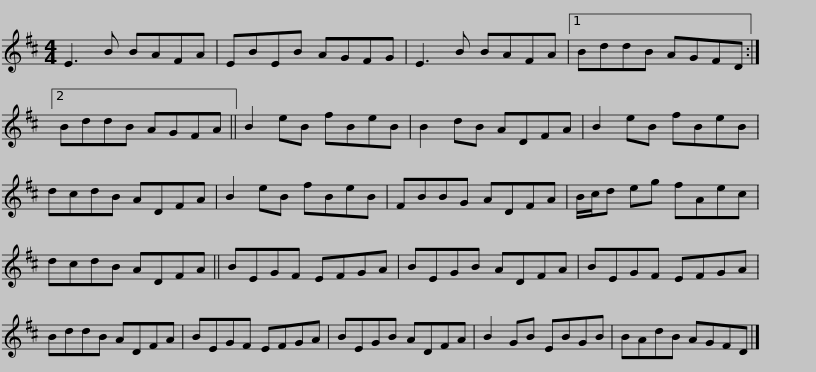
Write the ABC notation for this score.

X:1
L:1/8
M:4/4
I:linebreak $
K:D
V:1 treble
V:1
 E3 B BAFA | EBEB AGFG | E3 B BAFA |1 BddB AGFD :|2 BddB AGFA || %5
 B2 eB fBeB |$ B2 dB ADFA | B2 eB fBeB | dcdB ADFA | B2 eB fBeB | %10
 FBBG ADFA | B/c/d eg fAec |$ dcdB ADFA || BEGF EFGA | BEGB ADFA | %15
 BEGF EFGA | BddB ADFA |$ BEGF EFGA | BEGB ADFA | B2 GB EBGB | %20
 BAdB AGFD |] %21
